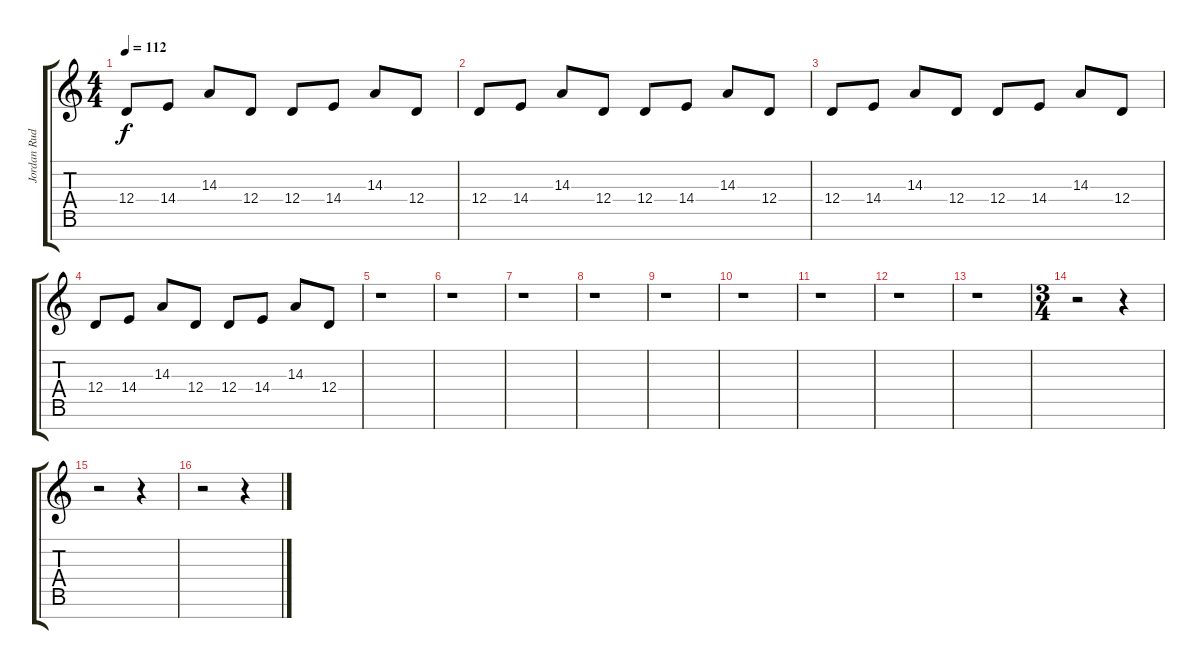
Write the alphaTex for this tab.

\track ("Jordan Rudess" "Jordan Rud") {instrument lead2sawtooth}
\staff {score tabs}
\tuning (E4 B3 G3 D3 A2 E2 B1) {hide}
\ts (4 4)
\tempo 112
\clef g2
\ks c
12.4.8{dy f} 14.4.8 14.3.8 12.4.8 12.4.8 14.4.8 14.3.8 12.4.8 |
12.4.8 14.4.8 14.3.8 12.4.8 12.4.8 14.4.8 14.3.8 12.4.8 |
12.4.8 14.4.8 14.3.8 12.4.8 12.4.8 14.4.8 14.3.8 12.4.8 |
12.4.8 14.4.8 14.3.8 12.4.8 12.4.8 14.4.8 14.3.8 12.4.8 |
r.1 |
r.1 |
r.1 |
r.1 |
r.1 |
r.1 |
r.1 |
r.1 |
r.1 |
\ts (3 4)
r.2 r.4 |
r.2 r.4 |
r.2 r.4
